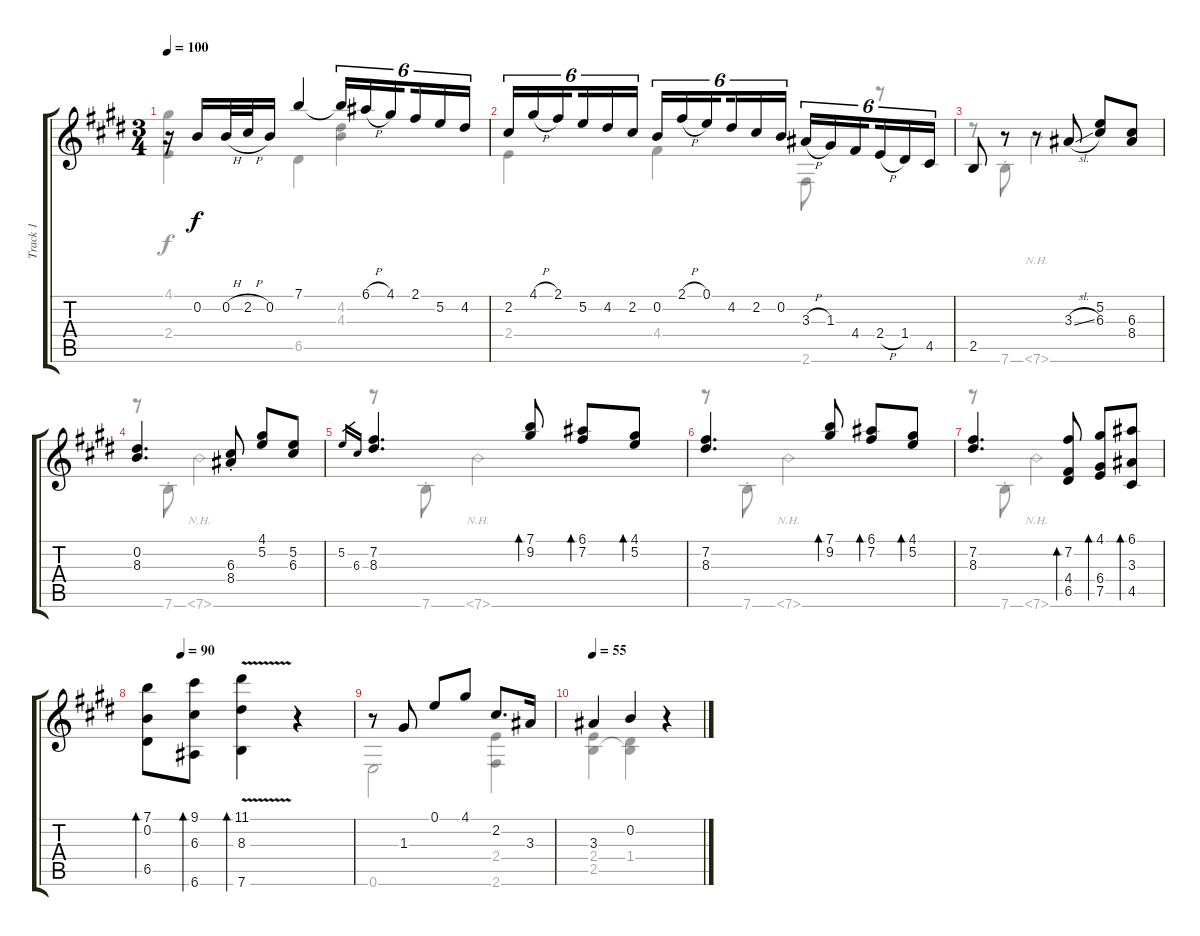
\track ("Track 1" "Track 1") {instrument acousticguitarsteel}
\staff {score tabs}
\tuning (E4 B3 G3 D3 A2 E2) {hide}
\voice
\ts (3 4)
\tempo 100
\clef g2
\ks e
r.16{dy f} 0.2.16 0.2{h}.32 2.2{h}.32 0.2.16 7.1.4 7.1{t}.16{tu (6 4)} 6.1{h}.16{tu (6 4)} 4.1.16{tu (6 4) beam splitsecondary} 2.1.16{tu (6 4)} 5.2.16{tu (6 4)} 4.2.16{tu (6 4)} |
\ks c#minor
2.2.16{tu (6 4)} 4.1{h}.16{tu (6 4)} 2.1.16{tu (6 4) beam splitsecondary} 5.2.16{tu (6 4)} 4.2.16{tu (6 4)} 2.2.16{tu (6 4)} 0.2.16{tu (6 4)} 2.1{h}.16{tu (6 4)} 0.1.16{tu (6 4) beam splitsecondary} 4.2.16{tu (6 4)} 2.2.16{tu (6 4)} 0.2.16{tu (6 4)} 3.3{h}.16{tu (6 4)} 1.3.16{tu (6 4)} 4.4.16{tu (6 4) beam splitsecondary} 2.4{h}.16{tu (6 4)} 1.4.16{tu (6 4)} 4.5.16{tu (6 4)} |
\ks e
2.5.8 r.8 r.8 3.3{sl}.8 (5.2 6.3).8 (6.3 8.4).8 |
\ks c#minor
(0.2 8.3).4{d} (6.3{st} 8.4{st}).8 (4.1 5.2).8 (5.2 6.3).8 |
5.2.16{gr} 6.3.16{gr} (7.2 8.3).4{d} (7.1 9.2).8{bd 30} (6.1 7.2).8{bd 30} (4.1 5.2).8{bd 30} |
(7.2 8.3).4{d} (7.1 9.2).8{bd 30} (6.1 7.2).8{bd 30} (4.1 5.2).8{bd 30} |
\ks e
(7.2 8.3).4{d} (7.2 4.4 6.5).8{bd 30} (4.1 6.4 7.5).8{bd 30} (6.1 3.3 4.5).8{bd 30} |
\tempo (90 0.16666666666666666)
\ks c#minor
(7.1 0.2 6.5).8{bd 30} (9.1 6.3 6.6).8{bd 30} (11.1{v} 8.3{v} 7.6{v}).4{bd 30} r.4 |
r.8 1.3.8 0.1.8 4.1.8 2.2.8{d} 3.3.16 |
\tempo 55
3.3.4 0.2.4 r.4
\voice
\clef g2
\ottava regular
\simile none
\ks e
(4.1 2.4).4{dy f} 6.5.4 (4.2 4.3).4 |
\ks c#minor
2.4.4 4.4.4 2.6.8 r.8 |
\ks e
r.8 7.6{st}.8 7.6{nh}.2 |
\ks c#minor
r.8 7.6{st}.8 7.6{nh}.2 |
r.8 7.6{st}.8 7.6{nh}.2 |
r.8 7.6{st}.8 7.6{nh}.2 |
\ks e
r.8 7.6{st}.8 7.6{nh}.2 |
\ks c#minor
|
0.6.2 (2.4 2.6).4 |
(2.4 2.5).4 (1.4 2.5{t}).4 r.4
